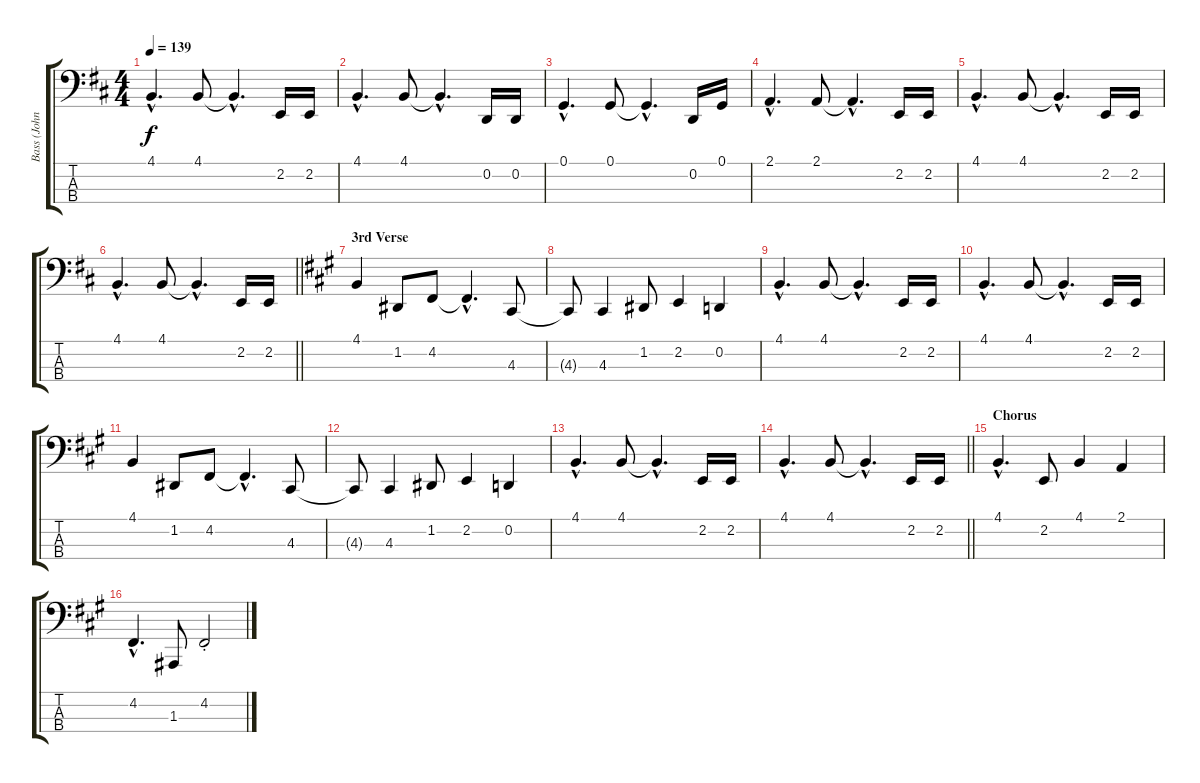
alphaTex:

\track ("Bass (John)" "Bass (John") {instrument electricbassfinger}
\staff {score tabs}
\tuning (G1 D1 A0 E0) {hide}
\ts (4 4)
\tempo 139
\clef f4
\ks d
4.1{hac}.4{d dy f} 4.1.8 4.1{hac t}.4{d} 2.2.16 2.2.16 |
4.1{hac}.4{d} 4.1.8 4.1{hac t}.4{d} 0.2.16 0.2.16 |
0.1{hac}.4{d} 0.1.8 0.1{hac t}.4{d} 0.2.16 0.1.16 |
2.1{hac}.4{d} 2.1.8 2.1{hac t}.4{d} 2.2.16 2.2.16 |
4.1{hac}.4{d} 4.1.8 4.1{hac t}.4{d} 2.2.16 2.2.16 |
\barLineRight lightlight
4.1{hac}.4{d} 4.1.8 4.1{hac t}.4{d} 2.2.16 2.2.16 |
\section ("" "3rd Verse")
\ks a
4.1.4 1.2.8 4.2.8 4.2{hac t}.4{d} 4.3.8 |
4.3{t}.8 4.3.4 1.2.8 2.2.4 0.2.4 |
4.1{hac}.4{d} 4.1.8 4.1{hac t}.4{d} 2.2.16 2.2.16 |
4.1{hac}.4{d} 4.1.8 4.1{hac t}.4{d} 2.2.16 2.2.16 |
4.1.4 1.2.8 4.2.8 4.2{hac t}.4{d} 4.3.8 |
4.3{t}.8 4.3.4 1.2.8 2.2.4 0.2.4 |
4.1{hac}.4{d} 4.1.8 4.1{hac t}.4{d} 2.2.16 2.2.16 |
\barLineRight lightlight
4.1{hac}.4{d} 4.1.8 4.1{hac t}.4{d} 2.2.16 2.2.16 |
\section ("" "Chorus")
4.1{hac}.4{d} 2.2.8 4.1.4 2.1.4 |
4.2{hac}.4{d} 1.3.8 4.2{st}.2
